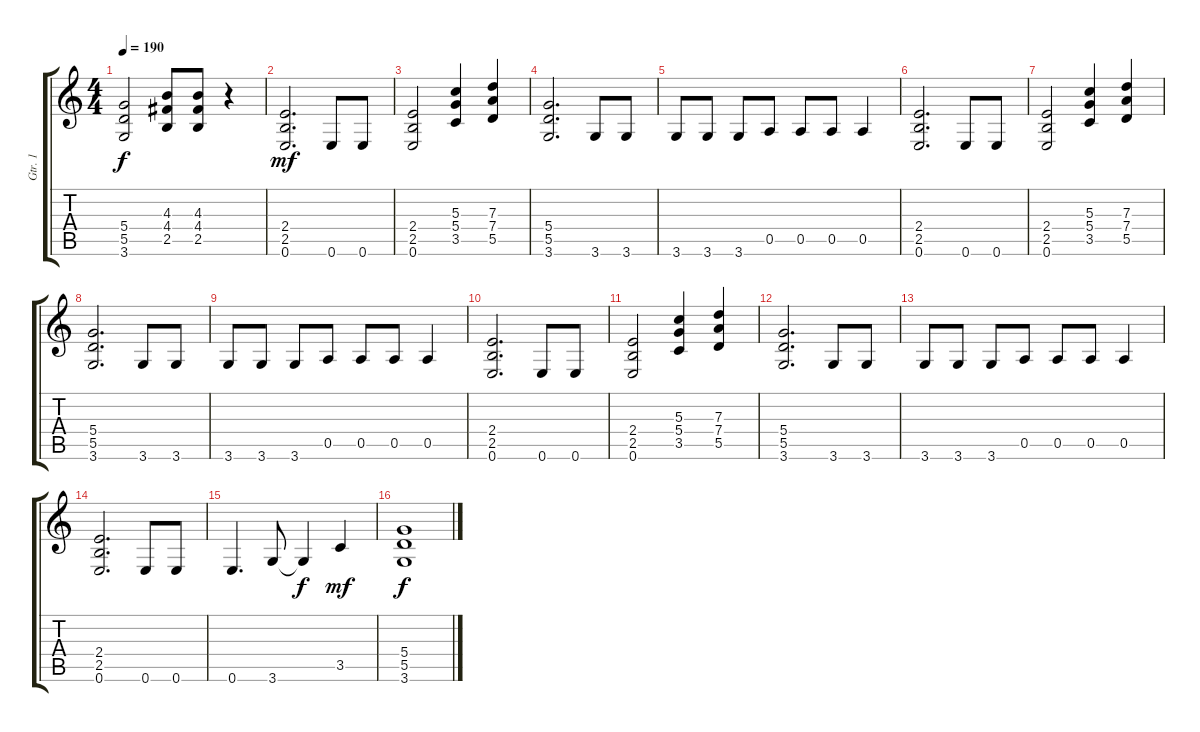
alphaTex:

\track ("Gtr. 1" "Gtr. 1") {instrument distortionguitar}
\staff {score tabs}
\tuning (E4 B3 G3 D3 A2 E2) {hide}
\ts (4 4)
\tempo 190
\clef g2
\ks c
(5.4{t} 5.5{t} 3.6{t}).2{dy f} (4.3 4.4 2.5).8 (4.3 4.4 2.5).8 r.4 |
(2.4 2.5 0.6).2{d dy mf} 0.6.8 0.6.8 |
(2.4 2.5 0.6).2 (5.3 5.4 3.5).4 (7.3 7.4 5.5).4 |
(5.4 5.5 3.6).2{d} 3.6.8 3.6.8 |
3.6.8 3.6.8 3.6.8 0.5.8 0.5.8 0.5.8 0.5.4 |
(2.4 2.5 0.6).2{d} 0.6.8 0.6.8 |
(2.4 2.5 0.6).2 (5.3 5.4 3.5).4 (7.3 7.4 5.5).4 |
(5.4 5.5 3.6).2{d} 3.6.8 3.6.8 |
3.6.8 3.6.8 3.6.8 0.5.8 0.5.8 0.5.8 0.5.4 |
(2.4 2.5 0.6).2{d} 0.6.8 0.6.8 |
(2.4 2.5 0.6).2 (5.3 5.4 3.5).4 (7.3 7.4 5.5).4 |
(5.4 5.5 3.6).2{d} 3.6.8 3.6.8 |
3.6.8 3.6.8 3.6.8 0.5.8 0.5.8 0.5.8 0.5.4 |
(2.4 2.5 0.6).2{d} 0.6.8 0.6.8 |
0.6.4{d} 3.6.8 3.6{t}.4{dy f} 3.5.4{dy mf} |
(5.4 5.5 3.6).1{dy f}
